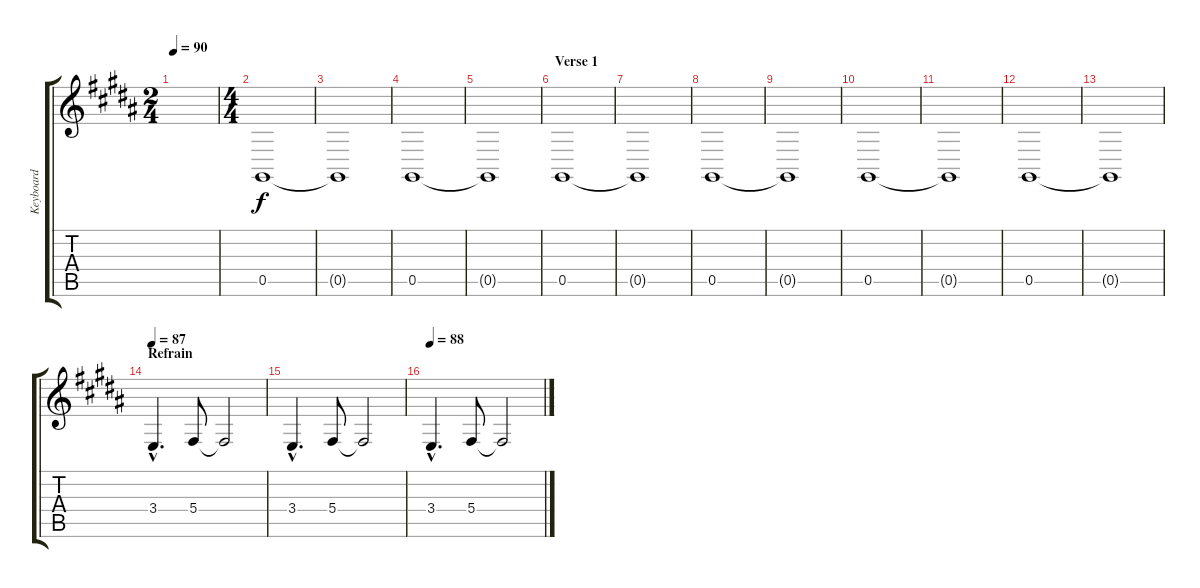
\track ("Keyboard" "Keyboard") {instrument pad2warm}
\staff {score tabs}
\tuning (Eb4 Bb3 Gb3 Db3 Ab2 Eb2) {hide}
\ts (2 4)
\tempo 90
\tempo 86
\tempo 90
\clef g2
\ks b
|
\ts (4 4)
0.5.1 |
0.5{t}.1 |
0.5.1 |
0.5{t}.1 |
\section ("" "Verse 1")
0.5.1 |
0.5{t}.1 |
0.5.1 |
0.5{t}.1 |
0.5.1 |
0.5{t}.1 |
0.5.1 |
0.5{t}.1 |
\section ("" "Refrain")
\tempo 87
3.4{hac}.4{d} 5.4.8 5.4{t}.2 |
3.4{hac}.4{d} 5.4.8 5.4{t}.2 |
\tempo 88
3.4{hac}.4{d} 5.4.8 5.4{t}.2
